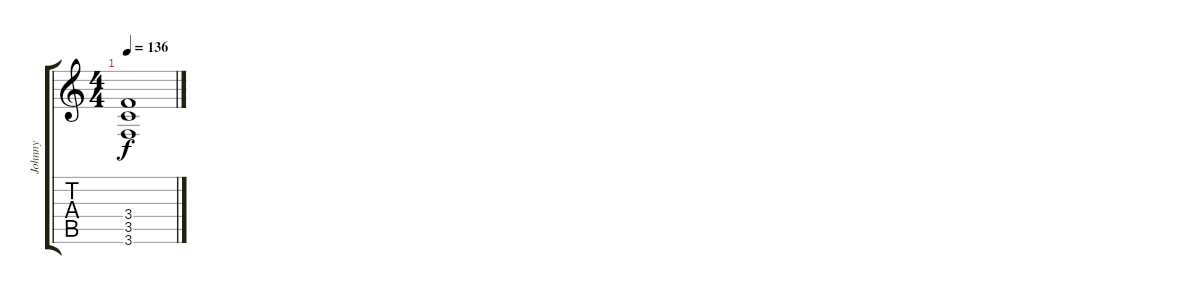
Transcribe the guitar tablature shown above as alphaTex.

\track ("Johnny" "Johnny") {instrument distortionguitar}
\staff {score tabs}
\tuning (E4 B3 G3 D3 A2 D2) {hide}
\ts (4 4)
\tempo 136
\clef g2
\ks c
(3.4 3.5 3.6).1{dy f}
